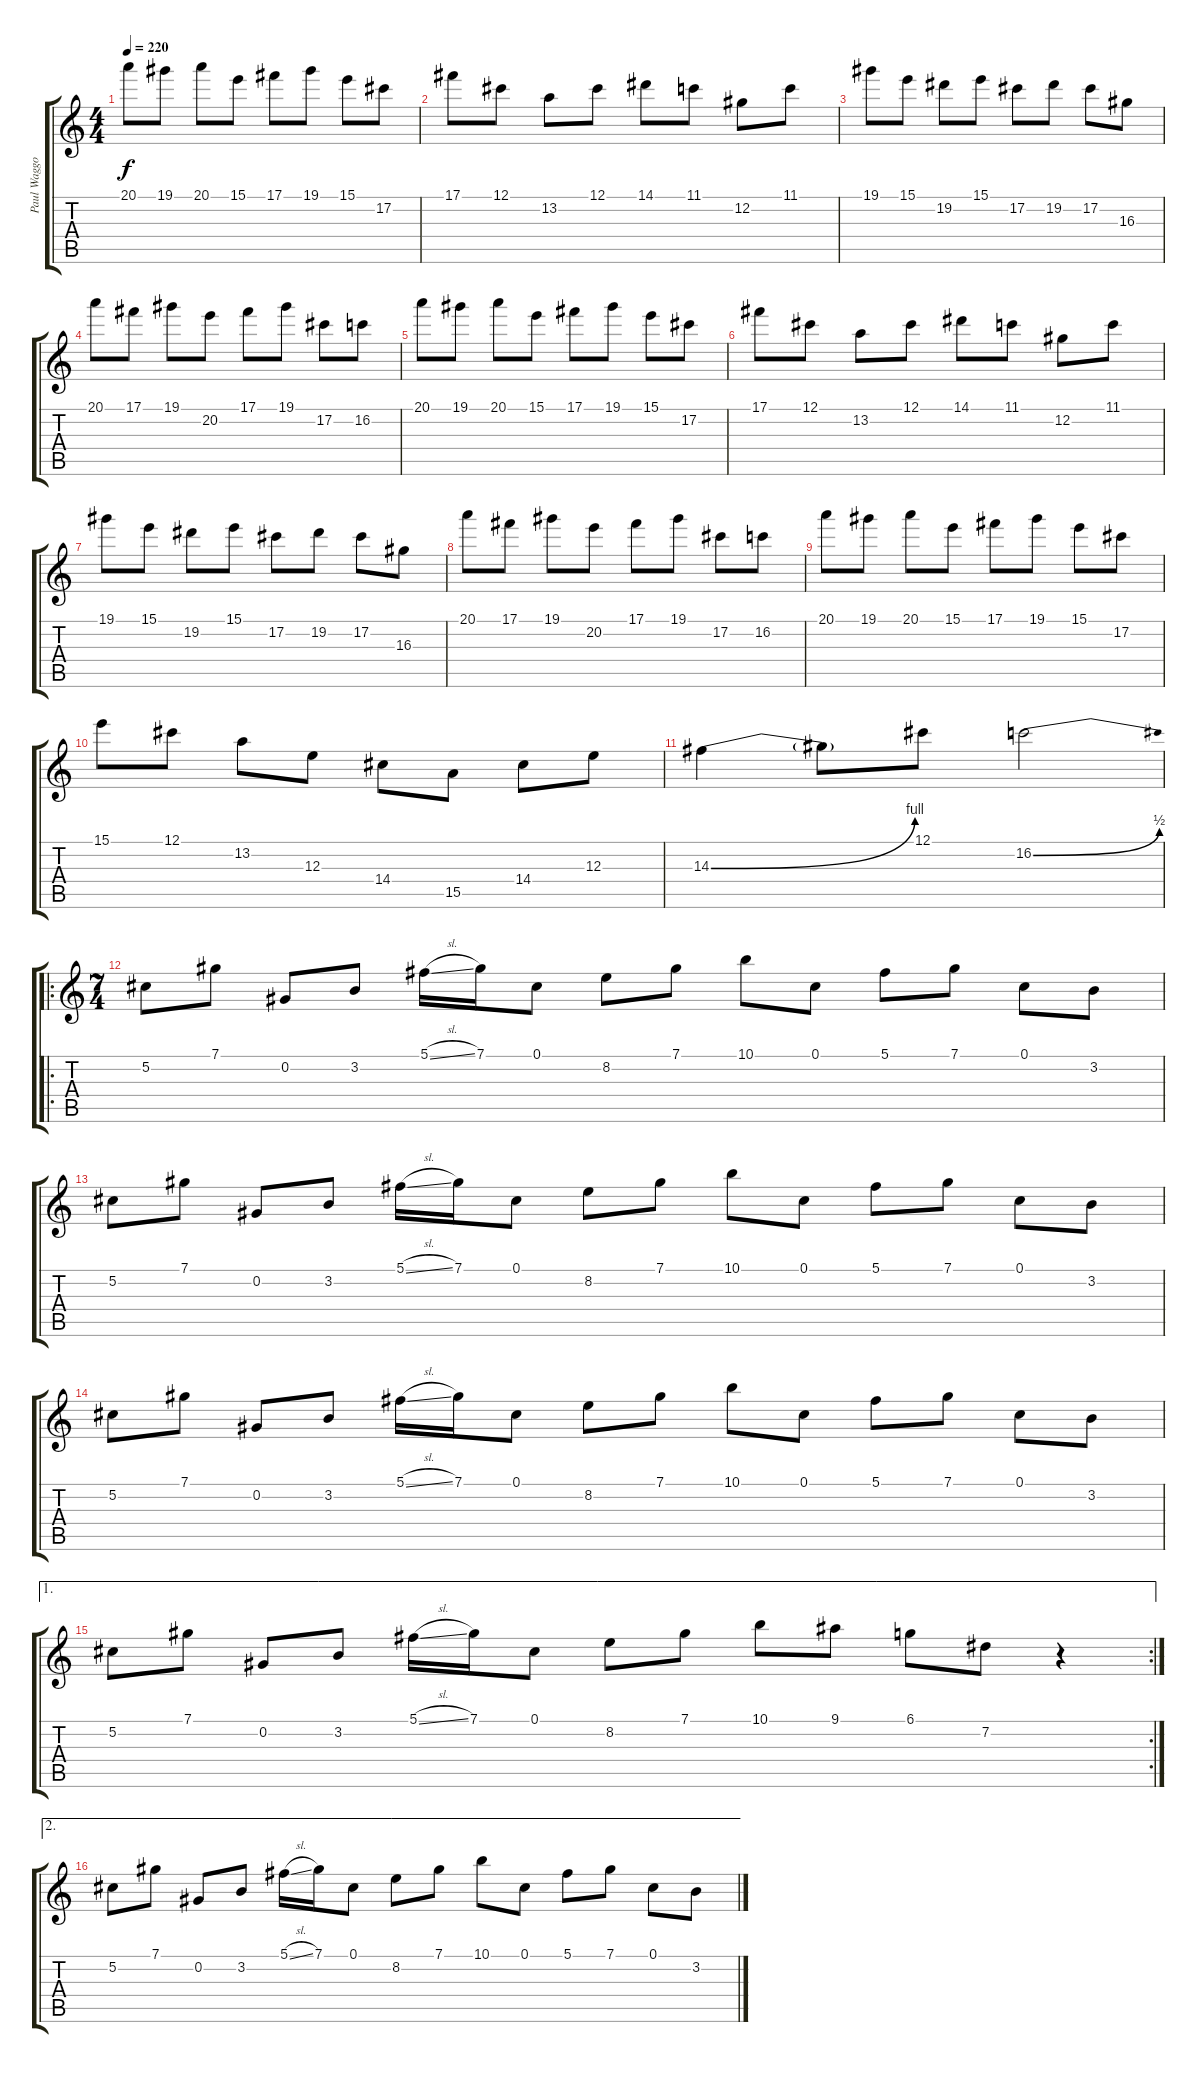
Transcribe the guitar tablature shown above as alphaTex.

\track ("Paul Waggoner" "Paul Waggo") {instrument distortionguitar}
\staff {score tabs}
\tuning (Db4 Ab3 E3 B2 Gb2 Db2) {hide}
\ts (4 4)
\tempo 220
\clef g2
\ks c
20.1.8{dy f} 19.1.8 20.1.8 15.1.8 17.1.8 19.1.8 15.1.8 17.2.8 |
17.1.8 12.1.8 13.2.8 12.1.8 14.1.8 11.1.8 12.2.8 11.1.8 |
19.1.8 15.1.8 19.2.8 15.1.8 17.2.8 19.2.8 17.2.8 16.3.8 |
20.1.8 17.1.8 19.1.8 20.2.8 17.1.8 19.1.8 17.2.8 16.2.8 |
20.1.8 19.1.8 20.1.8 15.1.8 17.1.8 19.1.8 15.1.8 17.2.8 |
17.1.8 12.1.8 13.2.8 12.1.8 14.1.8 11.1.8 12.2.8 11.1.8 |
19.1.8 15.1.8 19.2.8 15.1.8 17.2.8 19.2.8 17.2.8 16.3.8 |
20.1.8 17.1.8 19.1.8 20.2.8 17.1.8 19.1.8 17.2.8 16.2.8 |
20.1.8 19.1.8 20.1.8 15.1.8 17.1.8 19.1.8 15.1.8 17.2.8 |
15.1.8 12.1.8 13.2.8 12.3.8 14.4.8 15.5.8 14.4.8 12.3.8 |
14.3{be (bend 0 0 60 4)}.4 14.3{t}.8 12.1.8 16.2{be (bend 0 0 60 2)}.2 |
\ro
\ts (7 4)
5.2.8 7.1.8{beam split} 0.2.8 3.2.8 5.1{sl}.16 7.1.16 0.1.8{beam split} 8.2.8 7.1.8 10.1.8 0.1.8 5.1.8 7.1.8 0.1.8 3.2.8 |
5.2.8 7.1.8 0.2.8 3.2.8 5.1{sl}.16 7.1.16 0.1.8{beam split} 8.2.8 7.1.8 10.1.8 0.1.8 5.1.8 7.1.8 0.1.8 3.2.8 |
5.2.8 7.1.8 0.2.8 3.2.8 5.1{sl}.16 7.1.16 0.1.8{beam split} 8.2.8 7.1.8 10.1.8 0.1.8 5.1.8 7.1.8 0.1.8 3.2.8 |
\ae 1
\rc 2
5.2.8 7.1.8 0.2.8 3.2.8 5.1{sl}.16 7.1.16 0.1.8{beam split} 8.2.8 7.1.8 10.1.8 9.1.8 6.1.8 7.2.8 r.4 |
\ae 2
5.2.8 7.1.8 0.2.8 3.2.8 5.1{sl}.16 7.1.16 0.1.8 8.2.8 7.1.8 10.1.8 0.1.8 5.1.8 7.1.8 0.1.8 3.2.8
